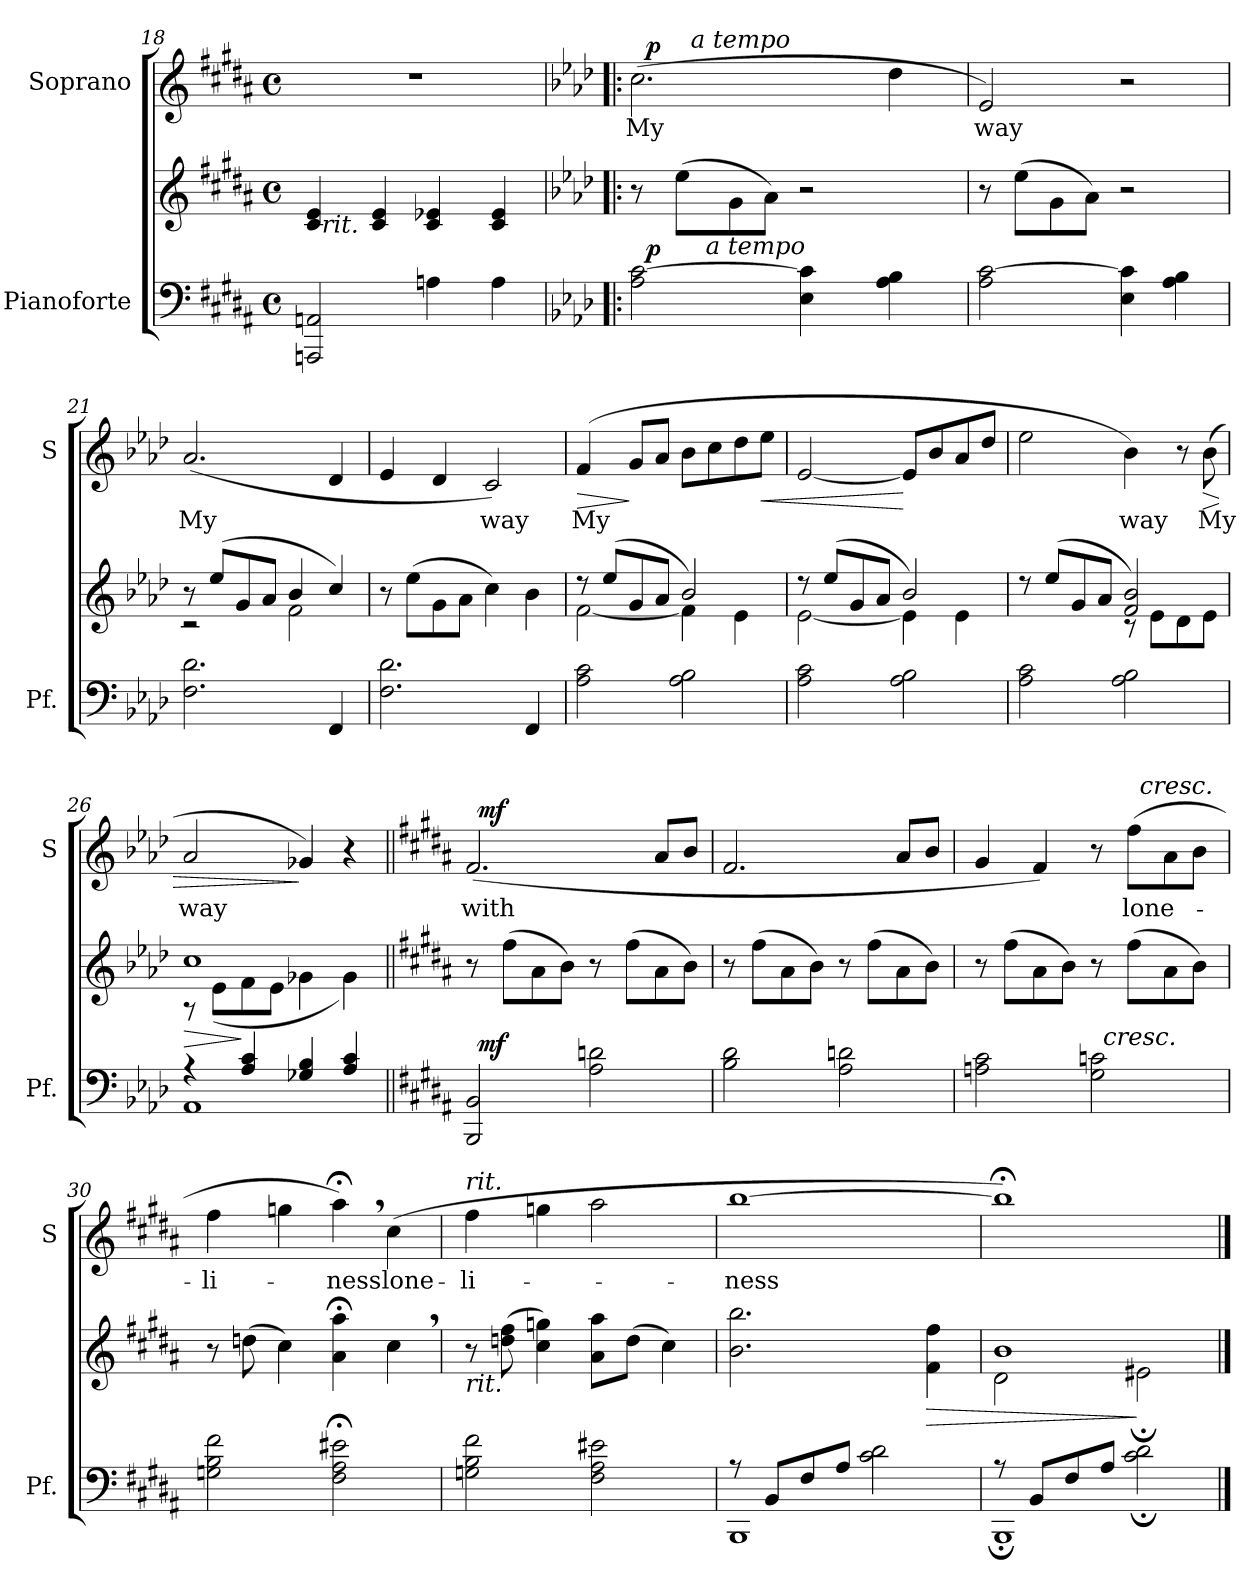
**kern	**kern	**dynam	**kern	**text	**dynam
*part2	*part2	*part2	*part1	*part1	*part1
*staff3	*staff2	*staff2/3	*staff1	*staff1	*staff1
*I"Pianoforte	*	*	*I"Soprano	*	*
*I'Pf.	*	*	*I'S	*	*
*clefF4	*clefG2	*	*clefG2	*	*
*k[f#c#g#d#a#]	*k[f#c#g#d#a#]	*	*k[f#c#g#d#a#]	*	*
*B:	*B:	*	*B:	*	*
*M4/4	*M4/4	*	*M4/4	*	*
*met(c)	*met(c)	*	*met(c)	*	*
=18	=18	=18	=18	=18	=18
*	*^	*	*	*	*
2AAAn/ 2AAn/	4c#/ 4e/	32ryy	.	1r	.	.
!	!	!LO:TX:b:i:t=rit.	!	!	!	!
.	.	2ryy	.	.	.	.
.	4c#/ 4e/	.	.	.	.	.
4An\	4c#/ 4e-X/	.	.	.	.	.
.	.	4...ryy	.	.	.	.
4A\	4c#/ 4e-/	.	.	.	.	.
*	*v	*v	*	*	*	*
=19!|:	=19!|:	=19!|:	=19!|:	=19!|:	=19!|:
*k[b-e-a-d-]	*k[b-e-a-d-]	*	*k[b-e-a-d-]	*	*
*A-:	*A-:	*	*A-:	*	*
*^	*	*	*^	*	*
*	*^	*	*	*	*^	*	*
2A-\ [2c\	32ryy	8.ryy	8r	.	(2.cc\	32ryy	8ryy	My	.
!	!	!	!	!LO:DY:a=2	!	!	!	!	!LO:DY:a
.	2ryy	.	.	p	.	2ryy	.	.	p
.	.	.	(8ee-\L	.	.	.	32ryy	.	.
!	!	!	!	!	!	!	!LO:TX:a:i:t=a tempo	!	!
.	.	.	.	.	.	.	2ryy	.	.
!	!	!LO:TX:a:i:t=a tempo	!	!	!	!	!	!	!
.	.	2ryy	.	.	.	.	.	.	.
.	.	.	8g\	.	.	.	.	.	.
.	.	.	8a-\J)	.	.	.	.	.	.
4E-\ 4c\]	.	.	2r	.	.	.	.	.	.
.	4...ryy	.	.	.	.	4...ryy	.	.	.
.	.	.	.	.	.	.	4ryy	.	.
.	.	4ryy	.	.	.	.	.	.	.
4A-\ 4B-\	.	.	.	.	4dd-\	.	.	.	.
.	.	.	.	.	.	.	16.ryy	.	.
.	.	16ryy	.	.	.	.	.	.	.
*v	*v	*v	*	*	*v	*v	*v	*	*
=20	=20	=20	=20	=20	=20
2A-\ [2c\	8r	.	2e-/)	way	.
.	(8ee-\L	.	.	.	.
.	8g\	.	.	.	.
.	8a-\J)	.	.	.	.
4E-\ 4c\]	2r	.	2r	.	.
4A-\ 4B-\	.	.	.	.	.
!!LO:LB:g=z
=21	=21	=21	=21	=21	=21
*	*^	*	*	*	*
2.F\ 2.d-\	8ra	2rc	.	(2.a-/	My	.
.	(8ee-/L	.	.	.	.	.
.	8g/	.	.	.	.	.
.	8a-/J	.	.	.	.	.
.	4b-/	2f\	.	.	.	.
4FF/	4cc/)	.	.	4d-/	.	.
*	*v	*v	*	*	*	*
=22	=22	=22	=22	=22	=22
2.F\ 2.d-\	8r	.	4e-/	.	.
.	(8ee-\L	.	.	.	.
.	8g\	.	4d-/	.	.
.	8a-\J	.	.	.	.
.	4cc\)	.	2c/)	way	.
4FF/	4b-\	.	.	.	.
=23	=23	=23	=23	=23	=23
*	*^	*	*	*	*
!	!	!	!	!	!	!LO:HP:b
2A-\ 2c\	8rcc	[<2f\	.	(4f/	My	>
.	(8ee-/L	.	.	.	.	.
.	8g/	.	.	8g/L	.	]
.	8a-/J	.	.	8a-/J	.	.
2A-\ 2B-\	2b-/)	4f\]	.	8b-\L	.	.
.	.	.	.	8cc\	.	.
.	.	4e-\	.	8dd-\	.	.
!	!	!	!	!	!	!LO:HP:b
.	.	.	.	8ee-\J	.	<
=24	=24	=24	=24	=24	=24	=24
2A-\ 2c\	8rdd	[<2e-\	.	[2e-/	.	.
.	(8ee-/L	.	.	.	.	.
.	8g/	.	.	.	.	.
.	8a-/J	.	.	.	.	.
2A-\ 2B-\	2b-/)	4e-\]	.	8e-/L]	.	[
.	.	.	.	8b-/	.	.
.	.	4e-\	.	8a-/	.	.
.	.	.	.	8dd-/J	.	.
!!LO:LB:g=z
=25	=25	=25	=25	=25	=25	=25
2A-\ 2c\	8rdd	2f\yy	.	2ee-\	.	.
.	(8ee-/L	.	.	.	.	.
.	8g/	.	.	.	.	.
.	8a-/J	.	.	.	.	.
2A-\ 2B-\	2f/ 2b-/)	8rc	.	4b-\)	way	.
.	.	8e-\L	.	.	.	.
.	.	8d-\	.	8r	.	.
!	!	!	!	!	!	!LO:HP:b
.	.	8e-\J	.	(8b-\	My	>
=26	=26	=26	=26	=26	=26	=26
*^	*	*	*	*	*	*
!	!	!	!	!LO:HP:b	!	!	!
1AA-	4rG	1cc	8rA	>	2a-/	way	.
.	.	.	(8e-\L	.	.	.	.
.	4A-/ 4c/	.	8f\	]	.	.	.
.	.	.	8e-\J	.	.	.	.
.	4G-X/ 4B-/	.	4g-X\	.	4g-X/)	.	]
.	4A-/ 4c/	.	4g-\)	.	4r	.	.
*	*	*v	*v	*	*	*	*
=27||	=27||	=27||	=27||	=27||	=27||	=27||
*k[f#c#g#d#a#]	*	*k[f#c#g#d#a#]	*	*k[f#c#g#d#a#]	*	*
*B:	*	*B:	*	*B:	*	*
*	*	*	*	*^	*	*
2BBB/ 2BB/	32ryy	8r	.	(2.f#/	32ryy	with	.
!	!	!	!LO:DY:a=2	!	!	!	!LO:DY:a
.	2ryy	.	mf	.	2ryy	.	mf
.	.	(8ff#\L	.	.	.	.	.
.	.	8a#\	.	.	.	.	.
.	.	8b\J)	.	.	.	.	.
2A#\ 2dn\	.	8r	.	.	.	.	.
.	4...ryy	.	.	.	4...ryy	.	.
.	.	(8ff#\L	.	.	.	.	.
.	.	8a#\	.	8a#/L	.	.	.
.	.	8b\J)	.	8b/J	.	.	.
*v	*v	*	*	*v	*v	*	*
=28	=28	=28	=28	=28	=28
2B\ 2d#\	8r	.	2.f#/	.	.
.	(8ff#\L	.	.	.	.
.	8a#\	.	.	.	.
.	8b\J)	.	.	.	.
2A#\ 2dn\	8r	.	.	.	.
.	(8ff#\L	.	.	.	.
.	8a#\	.	8a#/L	.	.
.	8b\J)	.	8b/J	.	.
!!LO:LB:g=z
=29	=29	=29	=29	=29	=29
*^	*	*	*^	*	*
2An\ 2c#\	2ryy	8r	.	4g#/	2ryy	.	.
.	.	(8ff#\L	.	.	.	.	.
.	.	8a#\	.	4f#/)	.	.	.
.	.	8b\J)	.	.	.	.	.
2G#\ 2cn\	32ryy	8r	.	8r	8ryy	.	.
!	!LO:TX:a:i:t=cresc.	!	!	!	!	!	!
.	4...ryy	.	.	.	.	.	.
.	.	(8ff#\L	.	(8ff#\L	32ryy	lone-	.
!	!	!	!	!	!LO:TX:a:i:t=cresc.	!	!
.	.	.	.	.	4ryy	.	.
.	.	8a#\	.	8a#\	.	.	.
.	.	8b\J)	.	8b\J	.	.	.
.	.	.	.	.	16.ryy	.	.
*v	*v	*	*	*v	*v	*	*
=30	=30	=30	=30	=30	=30
2Gn\ 2B\ 2f#\	8r	.	4ff#\	-li-	.
.	(8ddn\	.	.	.	.
.	4cc#\)	.	4ggn\	.	.
2F#\;< 2A#\;< 2e#X\;<	4a#\;< 4aa#\;<	.	4aa#;<,>\)	-ness	.
.	4cc#,>\	.	(4cc#\	lone-	.
=31	=31	=31	=31	=31	=31
!	!	!	!LO:TX:a:i:t=rit.	!	!
!	!LO:TX:b:i:t=rit.	!	!	!	!
2Gn\ 2B\ 2f#\	8r	.	4ff#\	-li-	.
.	(8ddn\ 8ff#\	.	.	.	.
.	4cc#\ 4ggn\)	.	4ggn\	.	.
2F#\ 2A#\ 2e#X\	8a#\ 8aa#\L	.	2aa#\	.	.
.	(8dd\J	.	.	.	.
.	4cc#\)	.	.	.	.
=32	=32	=32	=32	=32	=32
*^	*	*	*	*	*
1BBB	8rG	2.b\ 2.bb\	.	[1bb	-ness	.
.	8BB/L	.	.	.	.	.
.	8F#/	.	.	.	.	.
.	8A#/J	.	.	.	.	.
.	2c#\ 2d#\	.	.	.	.	.
!	!	!	!LO:HP:b	!	!	!
.	.	4f#\ 4ff#\	>	.	.	.
=33	=33	=33	=33	=33	=33	=33
*	*	*^	*	*	*	*
1BBB	8r;G	1b	2d#\	.	1bb;<])	.	.
.	8BB/L	.	.	.	.	.	.
.	8F#/	.	.	.	.	.	.
.	8A#/J	.	.	.	.	.	.
.	2c#\;< 2d#\;<	.	2e#X;<;\	]	.	.	.
*v	*v	*	*	*	*	*	*
*	*v	*v	*	*	*	*
==	==	==	==	==	==
*-	*-	*-	*-	*-	*-
